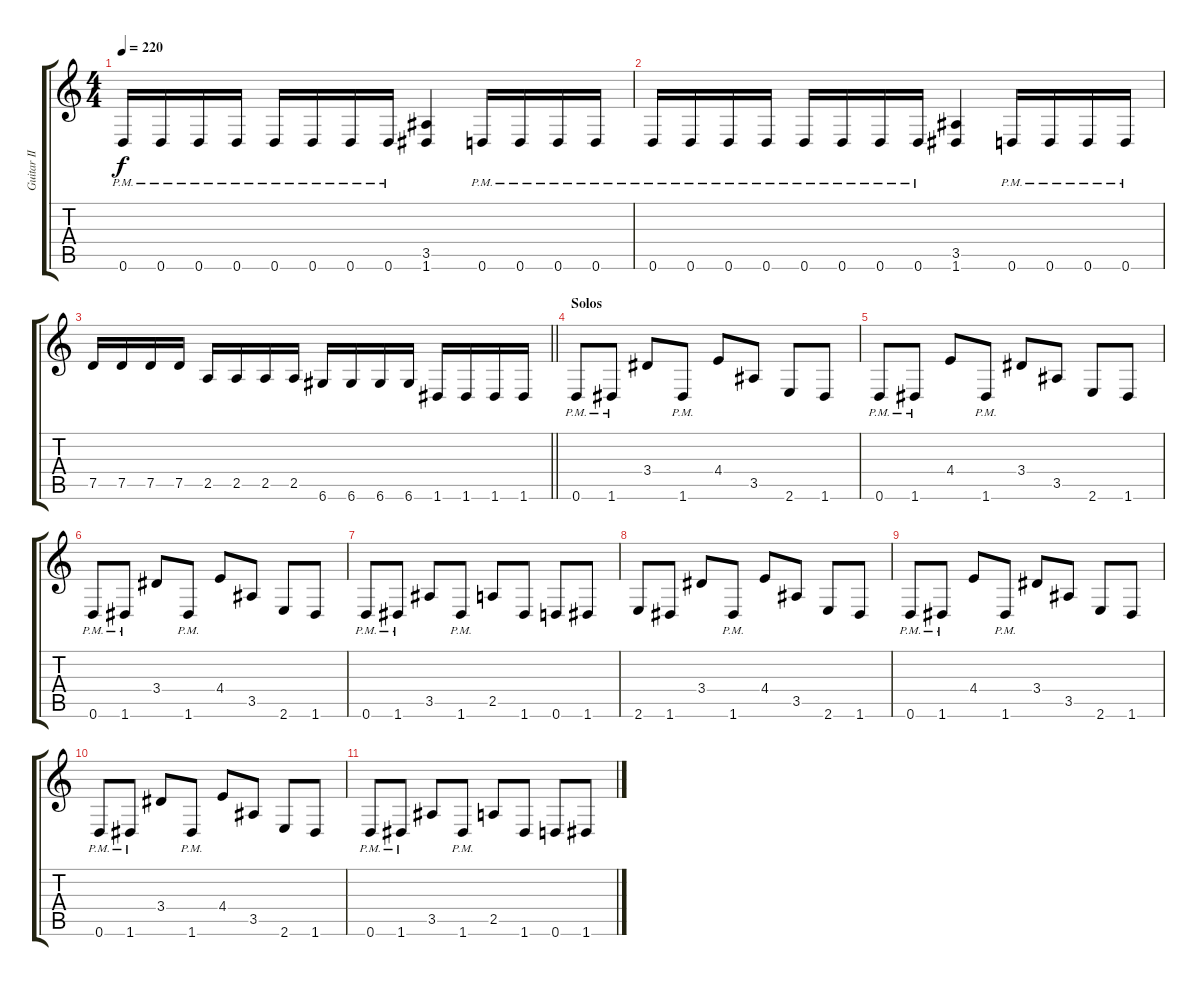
\track ("Guitar II" "Guitar II") {instrument distortionguitar}
\staff {score tabs}
\tuning (D4 A3 F3 C3 G2 D2) {hide}
\ts (4 4)
\tempo 220
\clef g2
\ks c
0.6{pm}.16{dy f} 0.6{pm}.16 0.6{pm}.16 0.6{pm}.16 0.6{pm}.16 0.6{pm}.16 0.6{pm}.16 0.6{pm}.16 (3.5 1.6).4 0.6{pm}.16 0.6{pm}.16 0.6{pm}.16 0.6{pm}.16 |
0.6{pm}.16 0.6{pm}.16 0.6{pm}.16 0.6{pm}.16 0.6{pm}.16 0.6{pm}.16 0.6{pm}.16 0.6{pm}.16 (3.5 1.6).4 0.6{pm}.16 0.6{pm}.16 0.6{pm}.16 0.6{pm}.16 |
\barLineRight lightlight
7.5.16 7.5.16 7.5.16 7.5.16 2.5.16 2.5.16 2.5.16 2.5.16 6.6.16 6.6.16 6.6.16 6.6.16 1.6.16 1.6.16 1.6.16 1.6.16 |
\section ("" "Solos")
0.6{pm}.8 1.6{pm}.8 3.4.8 1.6{pm}.8 4.4.8 3.5.8 2.6.8 1.6.8 |
0.6{pm}.8 1.6{pm}.8 4.4.8 1.6{pm}.8 3.4.8 3.5.8 2.6.8 1.6.8 |
0.6{pm}.8 1.6{pm}.8 3.4.8 1.6{pm}.8 4.4.8 3.5.8 2.6.8 1.6.8 |
0.6{pm}.8 1.6{pm}.8 3.5.8 1.6{pm}.8 2.5.8 1.6.8 0.6.8 1.6.8 |
2.6.8 1.6.8 3.4.8 1.6{pm}.8 4.4.8 3.5.8 2.6.8 1.6.8 |
0.6{pm}.8 1.6{pm}.8 4.4.8 1.6{pm}.8 3.4.8 3.5.8 2.6.8 1.6.8 |
0.6{pm}.8 1.6{pm}.8 3.4.8 1.6{pm}.8 4.4.8 3.5.8 2.6.8 1.6.8 |
0.6{pm}.8 1.6{pm}.8 3.5.8 1.6{pm}.8 2.5.8 1.6.8 0.6.8 1.6.8
